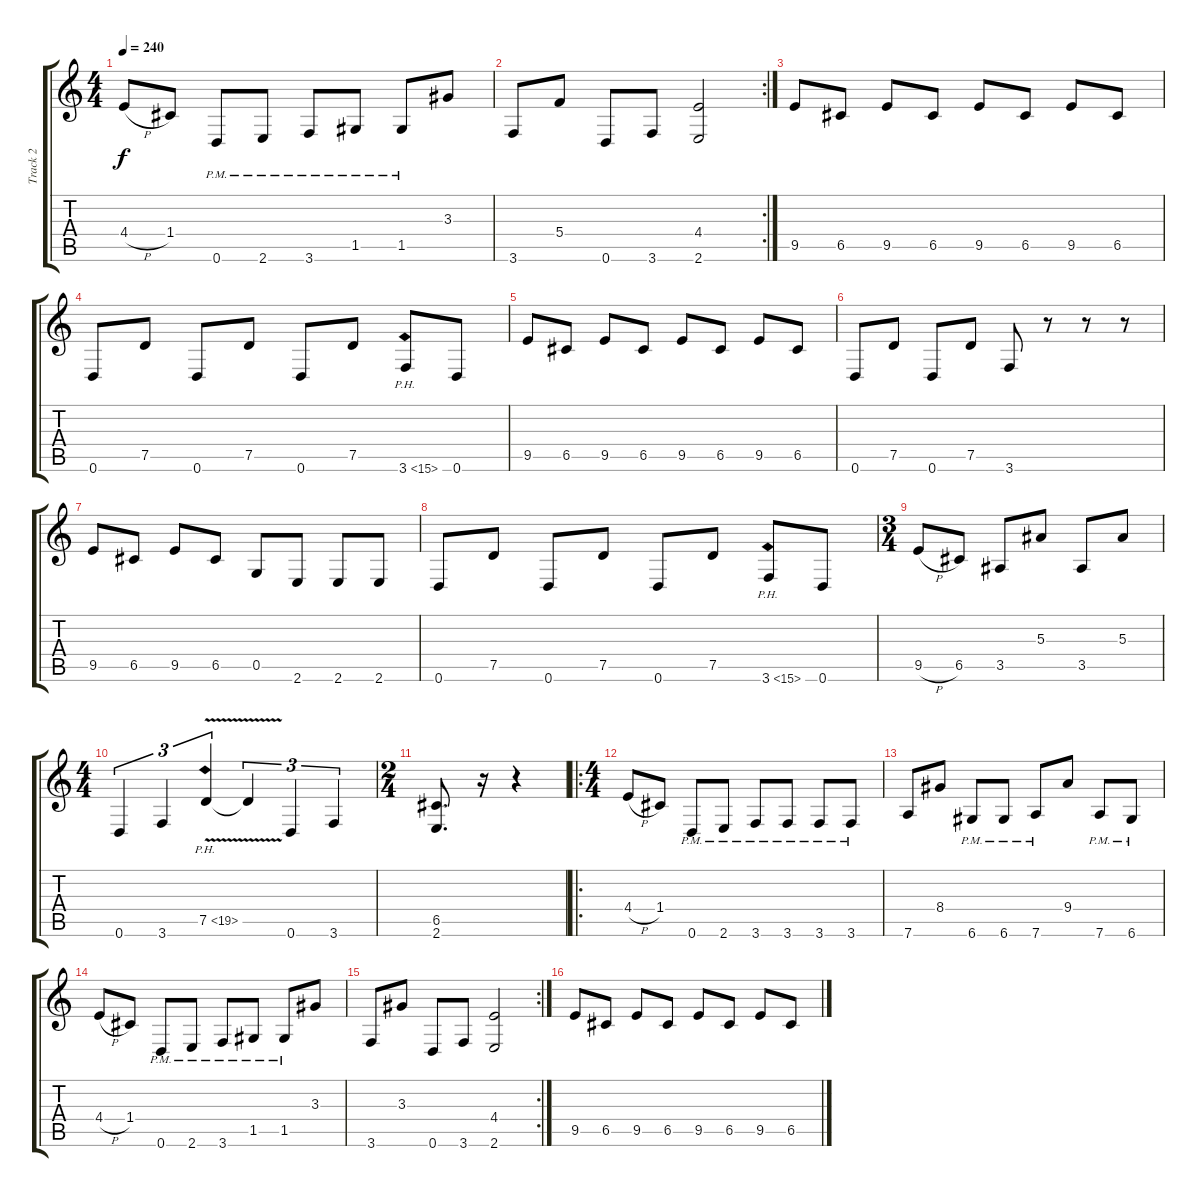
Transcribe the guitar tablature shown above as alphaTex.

\track ("Track 2" "Track 2") {instrument distortionguitar}
\staff {score tabs}
\tuning (D4 A3 F3 C3 G2 D2) {hide}
\ts (4 4)
\tempo 240
\clef g2
\ks c
4.4{h}.8{dy f} 1.4.8 0.6{pm}.8 2.6{pm}.8 3.6{pm}.8 1.5{pm}.8 1.5{pm}.8 3.3.8 |
\rc 2
3.6.8 5.4.8 0.6.8 3.6.8 (4.4 2.6).2 |
9.5.8 6.5.8 9.5.8 6.5.8 9.5.8 6.5.8 9.5.8 6.5.8 |
0.6.8 7.5.8 0.6.8 7.5.8 0.6.8 7.5.8 3.6{ph 12}.8 0.6.8 |
9.5.8 6.5.8 9.5.8 6.5.8 9.5.8 6.5.8 9.5.8 6.5.8 |
0.6.8 7.5.8 0.6.8 7.5.8 3.6.8 r.8 r.8 r.8 |
9.5.8 6.5.8 9.5.8 6.5.8 0.5.8 2.6.8 2.6.8 2.6.8 |
0.6.8 7.5.8 0.6.8 7.5.8 0.6.8 7.5.8 3.6{ph 12}.8 0.6.8 |
\ts (3 4)
9.5{h}.8 6.5.8 3.5.8 5.3.8 3.5.8 5.3.8 |
\ts (4 4)
0.6.4{tu (3 2)} 3.6.4{tu (3 2)} 7.5{ph 12 v}.4{tu (3 2)} 7.5{t}.4{tu (3 2)} 0.6.4{tu (3 2)} 3.6.4{tu (3 2)} |
\ts (2 4)
(6.5 2.6).8{d} r.16 r.4 |
\ro
\ts (4 4)
4.4{h}.8 1.4.8 0.6{pm}.8 2.6{pm}.8 3.6{pm}.8 3.6{pm}.8 3.6{pm}.8 3.6{pm}.8 |
7.6.8 8.4.8 6.6{pm}.8 6.6{pm}.8 7.6{pm}.8 9.4.8 7.6{pm}.8 6.6{pm}.8 |
4.4{h}.8 1.4.8 0.6{pm}.8 2.6{pm}.8 3.6{pm}.8 1.5{pm}.8 1.5{pm}.8 3.3.8 |
\rc 2
3.6.8 3.3.8 0.6.8 3.6.8 (4.4 2.6).2 |
9.5.8 6.5.8 9.5.8 6.5.8 9.5.8 6.5.8 9.5.8 6.5.8
